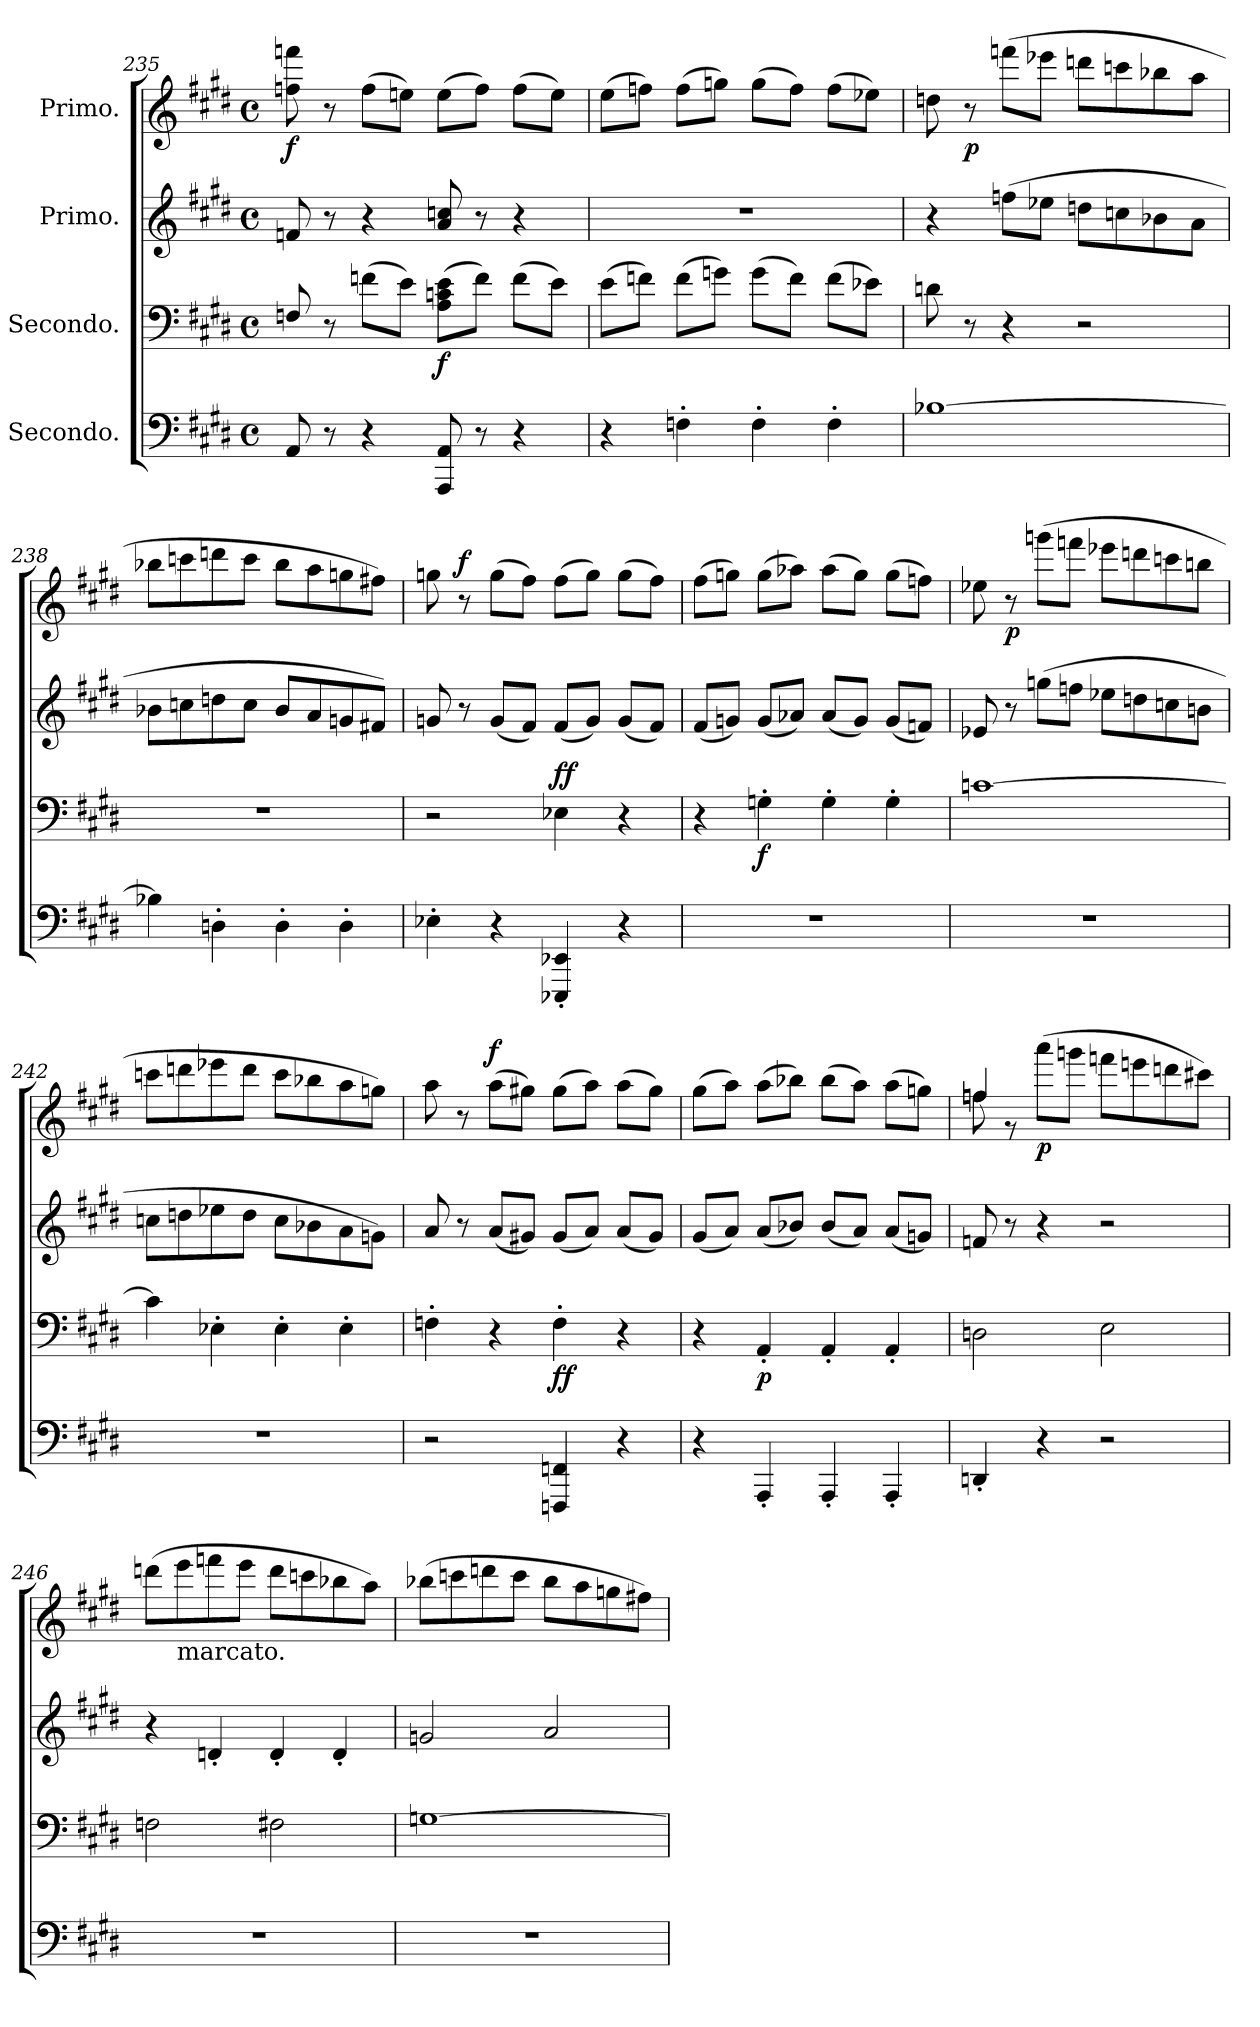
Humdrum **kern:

**kern	**kern	**dynam	**kern	**kern	**dynam
*part4	*part3	*part3	*part2	*part1	*part1
*staff4	*staff3	*staff3	*staff2	*staff1	*staff1
*I"Secondo.	*I"Secondo.	*	*I"Primo.	*I"Primo.	*
*clefF4	*clefF4	*	*clefG2	*clefG2	*
*k[f#c#g#d#]	*k[f#c#g#d#]	*	*k[f#c#g#d#]	*k[f#c#g#d#]	*
*M4/4	*M4/4	*	*M4/4	*M4/4	*
*met(c)	*met(c)	*	*met(c)	*met(c)	*
=235	=235	=235	=235	=235	=235
8AA/	8Fn/	.	8fn/	8ffn\ 8fffn\	f
8r	8r	.	8r	8r	.
4r	(8fn\L	.	4r	(8ff\L	.
.	8e\J)	.	.	8een\J)	.
8AAA/ 8AA/	(8A\ 8cn\ 8e\L	f	8a/ 8ccn/	(8ee\L	.
8r	8f\J)	.	8r	8ff\J)	.
4r	(8f\L	.	4r	(8ff\L	.
.	8e\J)	.	.	8ee\J)	.
=236	=236	=236	=236	=236	=236
4r	(8e\L	.	1r	(8ee\L	.
.	8fn\J)	.	.	8ffn\J)	.
4Fn'\	(8f\L	.	.	(8ff\L	.
.	8gn\J)	.	.	8ggn\J)	.
4F'\	(8g\L	.	.	(8gg\L	.
.	8f\J)	.	.	8ff\J)	.
4F'\	(8f\L	.	.	(8ff\L	.
.	8e-X\J)	.	.	8ee-X\J)	.
=237	=237	=237	=237	=237	=237
[1B-X	8dn\	.	4r	8ddn\	.
.	8r	.	.	8r	p
.	4r	.	(8ffn\L	(8fffn\L	.
.	.	.	8ee-X\J	8eee-X\J	.
.	2r	.	8ddn\L	8dddn\L	.
.	.	.	8ccn\	8cccn\	.
.	.	.	8b-X\	8bb-X\	.
.	.	.	8a\J	8aa\J	.
=238	=238	=238	=238	=238	=238
4B-X\]	1r	.	8b-X\L	8bb-X\L	.
.	.	.	8ccn\	8cccn\	.
4Dn'\	.	.	8ddn\	8dddn\	.
.	.	.	8cc\J	8ccc\J	.
4D'\	.	.	8b-/L	8bb-\L	.
.	.	.	8a/	8aa\	.
4D'\	.	.	8gn/	8ggn\	.
.	.	.	8f#X/J)	8ff#X\J)	.
=239	=239	=239	=239	=239	=239
4E-X'\	2r	.	8gn/	8ggn\	.
!	!	!	!	!	!LO:DY:a
.	.	.	8r	8r	f
4r	.	.	(>8g/L	(8gg\L	.
.	.	.	8f#/J)	8ff#\J)	.
!	!	!LO:DY:a	!	!	!
4EEE-X'/ 4EE-X'/	4E-X\	ff	(>8f#/L	(8ff#\L	.
.	.	.	8g/J)	8gg\J)	.
4r	4r	.	(>8g/L	(8gg\L	.
.	.	.	8f#/J)	8ff#\J)	.
=240	=240	=240	=240	=240	=240
1r	4r	.	(8f#/L	(8ff#\L	.
.	.	.	8gn/J)	8ggn\J)	.
.	4Gn'\	f	(8g/L	(8gg\L	.
.	.	.	8a-X/J)	8aa-X\J)	.
.	4G'\	.	(8a-/L	(8aa-\L	.
.	.	.	8g/J)	8gg\J)	.
.	4G'\	.	(8g/L	(8gg\L	.
.	.	.	8fn/J)	8ffn\J)	.
=241	=241	=241	=241	=241	=241
1r	[1cn	.	8e-X/	8ee-X\	.
.	.	.	8r	8r	p
.	.	.	(8ggn\L	(8gggn\L	.
.	.	.	8ffn\J	8fffn\J	.
.	.	.	8ee-X\L	8eee-X\L	.
.	.	.	8ddn\	8dddn\	.
.	.	.	8ccn\	8cccn\	.
.	.	.	8bn\J	8bbn\J	.
=242	=242	=242	=242	=242	=242
1r	4cn\]	.	8ccn\L	8cccn\L	.
.	.	.	8ddn\	8dddn\	.
.	4E-X'\	.	8ee-X\	8eee-X\	.
.	.	.	8dd\J	8ddd\J	.
.	4E-'\	.	8cc\L	8ccc\L	.
.	.	.	8b-X\	8bb-X\	.
.	4E-'\	.	8a\	8aa\	.
.	.	.	8gn\J)	8ggn\J)	.
=243	=243	=243	=243	=243	=243
2r	4Fn'\	.	8a/	8aa\	.
.	.	.	8r	8r	.
!	!	!	!	!	!LO:DY:a
.	4r	.	(8a/L	(8aa\L	f
.	.	.	8g#X/J)	8gg#X\J)	.
4FFFn/ 4FFn/	4F'\	ff	(8g#/L	(8gg#\L	.
.	.	.	8a/J)	8aa\J)	.
4r	4r	.	(8a/L	(8aa\L	.
.	.	.	8g#/J)	8gg#\J)	.
=244	=244	=244	=244	=244	=244
4r	4r	.	(8g#/L	(8gg#\L	.
.	.	.	8a/J)	8aa\J)	.
4AAA'/	4AA'>/	p	(8a/L	(8aa\L	.
.	.	.	8b-X/J)	8bb-X\J)	.
4AAA'/	4AA'>/	.	(8b-/L	(8bb-\L	.
.	.	.	8a/J)	8aa\J)	.
4AAA'/	4AA'>/	.	(8a/L	(8aa\L	.
.	.	.	8gn/J)	8ggn\J)	.
=245	=245	=245	=245	=245	=245
*	*	*	*	*^	*
4DDn'/	2Dn\	.	8fn/	4ffn/	8ffn\	.
.	.	.	8r	.	8r	.
4r	.	.	4r	(8aaa\L	4ryy	p
.	.	.	.	8gggn\J	.	.
2r	2E\	.	2r	8fffn\L	2ryy	.
.	.	.	.	8eeen\	.	.
.	.	.	.	8dddn\	.	.
.	.	.	.	8ccc#X\J)	.	.
*	*	*	*	*v	*v	*
=246	=246	=246	=246	=246	=246
1r	2Fn\	.	4r	(8dddn\L	.
!	!	!	!	!LO:TX:b:t=marcato.	!
.	.	.	.	8eee\	.
.	.	.	4dn'/	8fffn\	.
.	.	.	.	8eee\J	.
.	2F#X\	.	4d'/	8ddd\L	.
.	.	.	.	8cccn\	.
.	.	.	4d'/	8bb-X\	.
.	.	.	.	8aa\J)	.
=247	=247	=247	=247	=247	=247
1r	[1Gn	.	2gn/	(8bb-X\L	.
.	.	.	.	8cccn\	.
.	.	.	.	8dddn\	.
.	.	.	.	8ccc\J	.
.	.	.	2a/	8bb-\L	.
.	.	.	.	8aa\	.
.	.	.	.	8ggn\	.
.	.	.	.	8ff#X\J)	.
=	=	=	=	=	=
*-	*-	*-	*-	*-	*-
